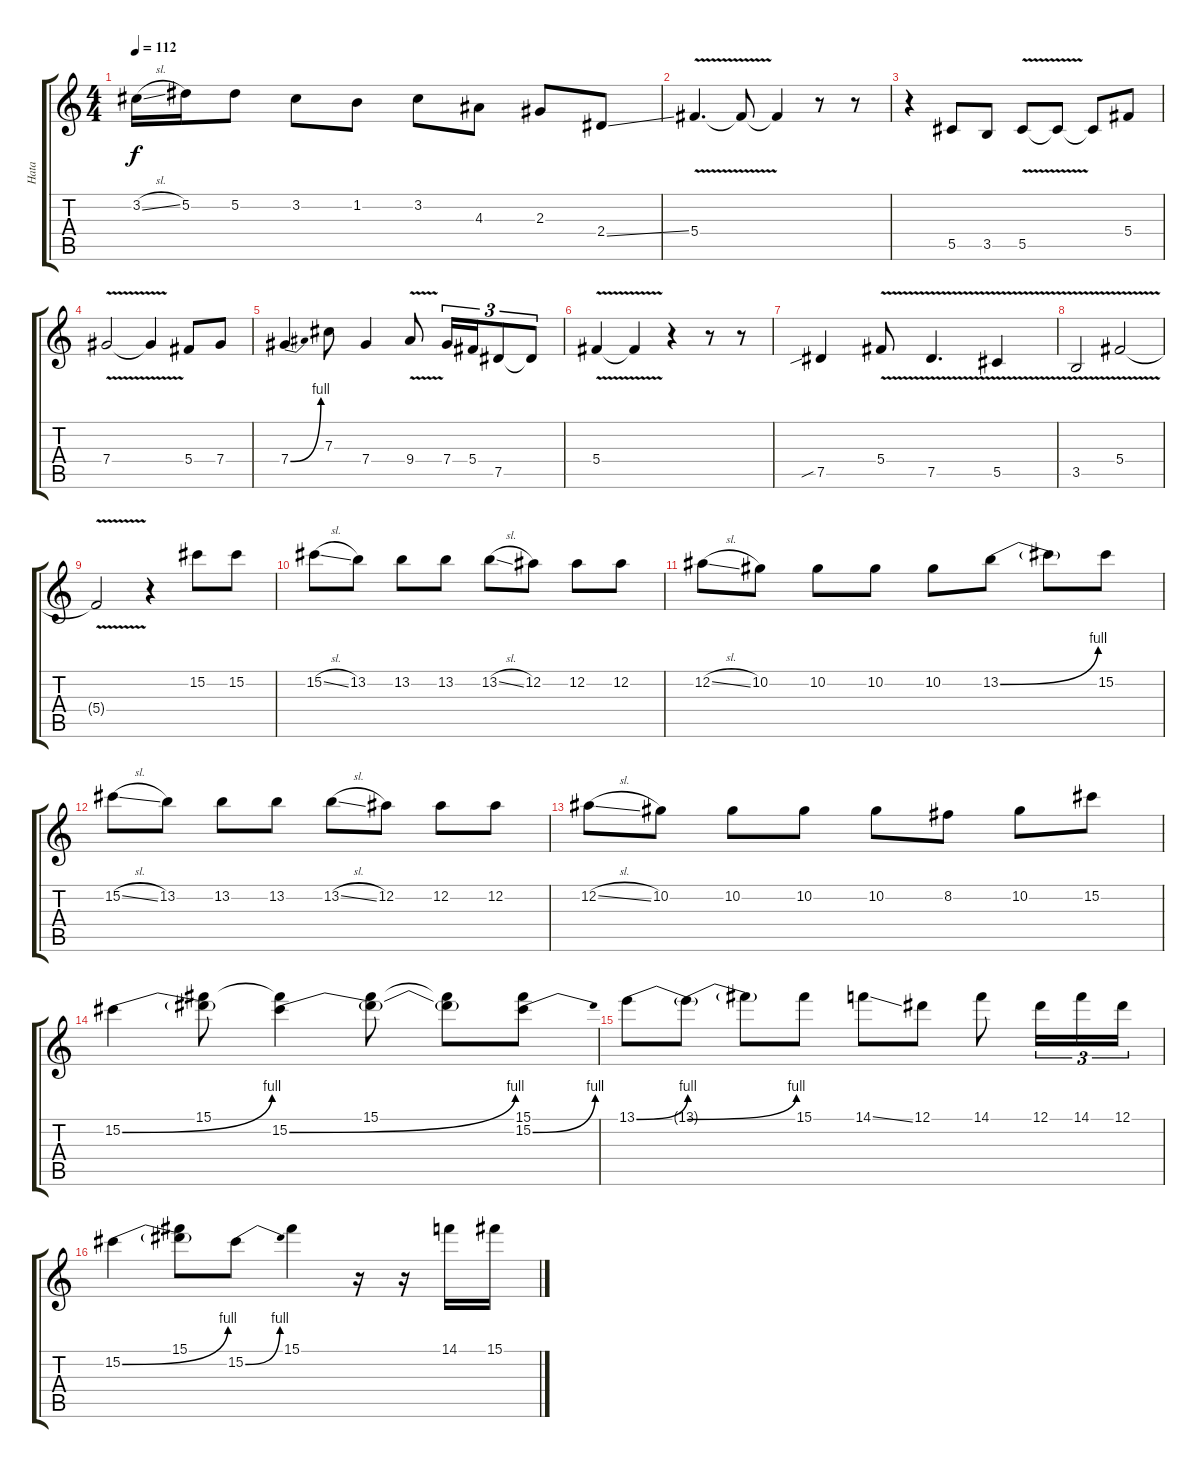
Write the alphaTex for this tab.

\track ("Hata" "Hata") {instrument acousticguitarsteel}
\staff {score tabs}
\tuning (Eb4 Bb3 Gb3 Db3 Ab2 Eb2) {hide}
\ts (4 4)
\tempo 112
\clef g2
\ks c
3.2{sl}.16{dy f} 5.2.16 5.2.8 3.2.8 1.2.8 3.2.8 4.3.8 2.3.8 2.4{ss}.8 |
5.4{v}.4{d} 5.4{t}.8 5.4{t}.4 r.8 r.8 |
r.4 5.5.8 3.5.8 5.5{v}.8 5.5{t}.8 5.5{t}.8 5.4.8 |
7.4{v}.2 7.4{t}.4 5.4.8 7.4.8 |
7.4{be (bend 0 0 60 4)}.4 7.3.8 7.4.4 9.4{v}.8 7.4.16{tu (3 2)} 5.4.16{tu (3 2)} 7.5.8{tu (3 2)} 7.5{t}.8{tu (3 2)} |
5.4{v}.4 5.4{t}.4 r.4 r.8 r.8 |
7.5{sib}.4 5.4{v}.8 7.5{v}.4{d} 5.5{v}.4 |
3.5{v}.2 5.4{v}.2 |
5.4{t}.2 r.4 15.2.8 15.2.8 |
15.2{sl}.8 13.2.8 13.2.8 13.2.8 13.2{sl}.8 12.2.8 12.2.8 12.2.8 |
12.2{sl}.8 10.2.8 10.2.8 10.2.8 10.2.8 13.2{be (bend 0 0 60 4)}.8 13.2{t}.8 15.2.8 |
15.2{sl}.8 13.2.8 13.2.8 13.2.8 13.2{sl}.8 12.2.8 12.2.8 12.2.8 |
12.2{sl}.8 10.2.8 10.2.8 10.2.8 10.2.8 8.2.8 10.2.8 15.2.8 |
15.2{be (bend 0 0 60 4)}.4 (15.1 15.2{t}).8 (15.1{t} 15.2{be (bend 0 0 60 4)}).4 (15.1 15.2{t}).8 (15.1{t} 15.2{t}).8 (15.1 15.2{be (bend 0 0 60 4)}).8 |
13.1{be (bend 0 0 60 4)}.8 13.1{be (bend 0 0 60 4) t}.8 13.1{t}.8 15.1.8 14.1{ss}.8 12.1.8 14.1.8 12.1.16{tu (3 2)} 14.1.16{tu (3 2)} 12.1.16{tu (3 2)} |
15.2{be (bend 0 0 60 4)}.4 (15.1 15.2{t}).8 15.2{be (bend 0 0 60 4)}.8 15.1.4 r.16 r.16 14.1.16 15.1.16
